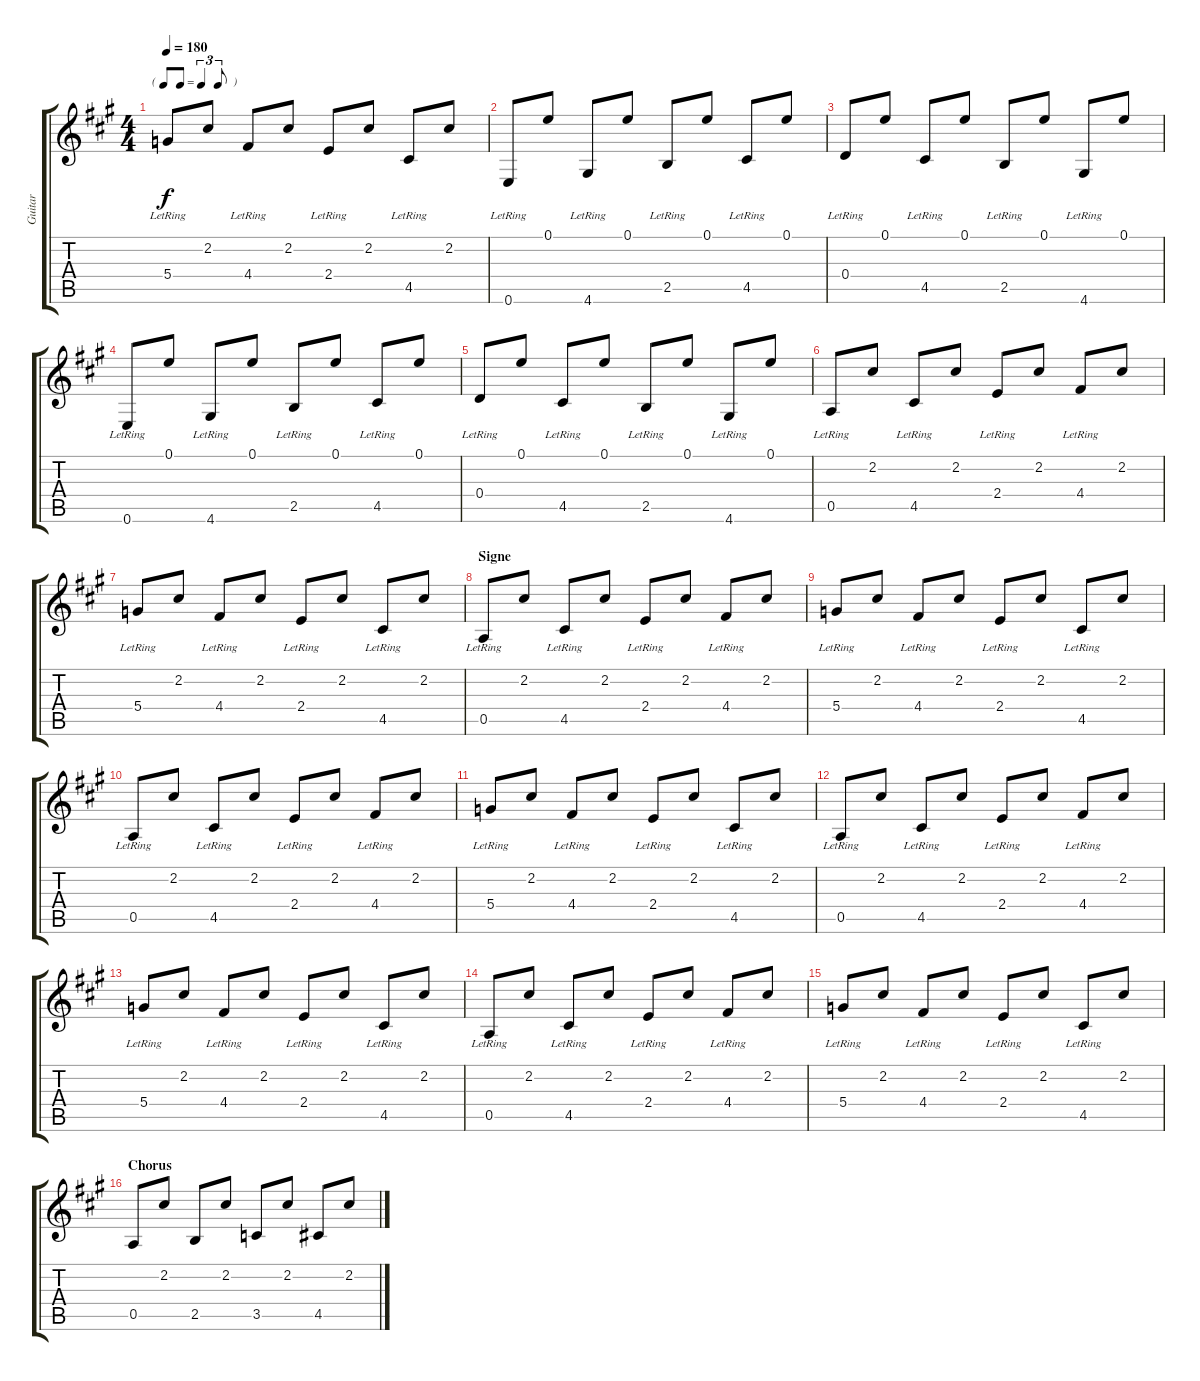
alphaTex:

\track ("Guitar" "Guitar") {instrument electricguitarclean}
\staff {score tabs}
\tuning (E4 B3 G3 D3 A2 E2) {hide}
\ts (4 4)
\tf triplet8th
\tempo 180
\clef g2
\ks a
5.4{lr}.8{dy f} 2.2.8 4.4{lr}.8 2.2.8 2.4{lr}.8 2.2.8 4.5{lr}.8 2.2.8 |
0.6{lr}.8 0.1.8 4.6{lr}.8 0.1.8 2.5{lr}.8 0.1.8 4.5{lr}.8 0.1.8 |
0.4{lr}.8 0.1.8 4.5{lr}.8 0.1.8 2.5{lr}.8 0.1.8 4.6{lr}.8 0.1.8 |
0.6{lr}.8 0.1.8 4.6{lr}.8 0.1.8 2.5{lr}.8 0.1.8 4.5{lr}.8 0.1.8 |
0.4{lr}.8 0.1.8 4.5{lr}.8 0.1.8 2.5{lr}.8 0.1.8 4.6{lr}.8 0.1.8 |
0.5{lr}.8 2.2.8 4.5{lr}.8 2.2.8 2.4{lr}.8 2.2.8 4.4{lr}.8 2.2.8 |
5.4{lr}.8 2.2.8 4.4{lr}.8 2.2.8 2.4{lr}.8 2.2.8 4.5{lr}.8 2.2.8 |
\section ("" "Signe")
0.5{lr}.8 2.2.8 4.5{lr}.8 2.2.8 2.4{lr}.8 2.2.8 4.4{lr}.8 2.2.8 |
5.4{lr}.8 2.2.8 4.4{lr}.8 2.2.8 2.4{lr}.8 2.2.8 4.5{lr}.8 2.2.8 |
0.5{lr}.8 2.2.8 4.5{lr}.8 2.2.8 2.4{lr}.8 2.2.8 4.4{lr}.8 2.2.8 |
5.4{lr}.8 2.2.8 4.4{lr}.8 2.2.8 2.4{lr}.8 2.2.8 4.5{lr}.8 2.2.8 |
0.5{lr}.8 2.2.8 4.5{lr}.8 2.2.8 2.4{lr}.8 2.2.8 4.4{lr}.8 2.2.8 |
5.4{lr}.8 2.2.8 4.4{lr}.8 2.2.8 2.4{lr}.8 2.2.8 4.5{lr}.8 2.2.8 |
0.5{lr}.8 2.2.8 4.5{lr}.8 2.2.8 2.4{lr}.8 2.2.8 4.4{lr}.8 2.2.8 |
5.4{lr}.8 2.2.8 4.4{lr}.8 2.2.8 2.4{lr}.8 2.2.8 4.5{lr}.8 2.2.8 |
\section ("" "Chorus")
0.5.8 2.2.8 2.5.8 2.2.8 3.5.8 2.2.8 4.5.8 2.2.8
